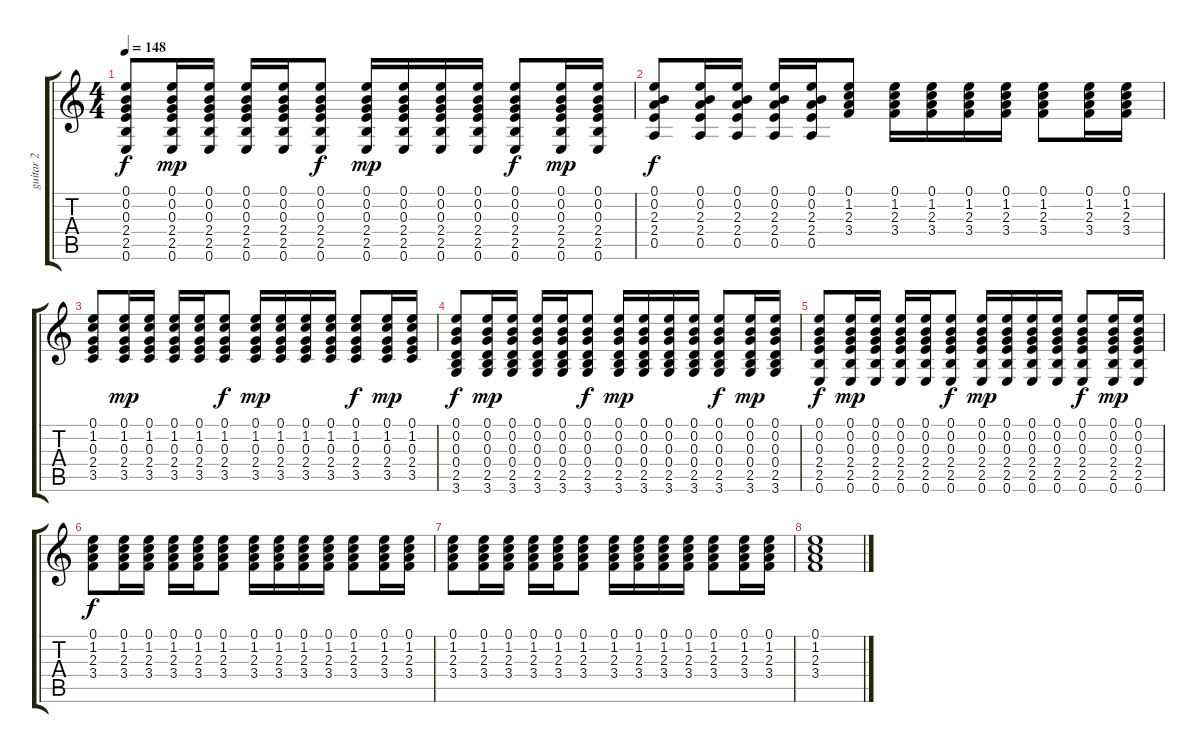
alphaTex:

\track ("guitar 2" "guitar 2") {instrument electricguitarjazz}
\staff {score tabs}
\tuning (E4 B3 G3 D3 A2 E2) {hide}
\ts (4 4)
\tempo 148
\clef g2
\ks c
(0.1 0.2 0.3 2.4 2.5 0.6).8{dy f} (0.1 0.2 0.3 2.4 2.5 0.6).16{dy mp} (0.1 0.2 0.3 2.4 2.5 0.6).16 (0.1 0.2 0.3 2.4 2.5 0.6).16 (0.1 0.2 0.3 2.4 2.5 0.6).16 (0.1 0.2 0.3 2.4 2.5 0.6).8{dy f} (0.1 0.2 0.3 2.4 2.5 0.6).16{dy mp} (0.1 0.2 0.3 2.4 2.5 0.6).16 (0.1 0.2 0.3 2.4 2.5 0.6).16 (0.1 0.2 0.3 2.4 2.5 0.6).16 (0.1 0.2 0.3 2.4 2.5 0.6).8{dy f} (0.1 0.2 0.3 2.4 2.5 0.6).16{dy mp} (0.1 0.2 0.3 2.4 2.5 0.6).16 |
(0.1 0.2 2.3 2.4 0.5).8{dy f} (0.1 0.2 2.3 2.4 0.5).16 (0.1 0.2 2.3 2.4 0.5).16 (0.1 0.2 2.3 2.4 0.5).16 (0.1 0.2 2.3 2.4 0.5).16 (0.1 1.2 2.3 3.4).8 (0.1 1.2 2.3 3.4).16 (0.1 1.2 2.3 3.4).16 (0.1 1.2 2.3 3.4).16 (0.1 1.2 2.3 3.4).16 (0.1 1.2 2.3 3.4).8 (0.1 1.2 2.3 3.4).16 (0.1 1.2 2.3 3.4).16 |
(0.1 1.2 0.3 2.4 3.5).8 (0.1 1.2 0.3 2.4 3.5).16{dy mp} (0.1 1.2 0.3 2.4 3.5).16 (0.1 1.2 0.3 2.4 3.5).16 (0.1 1.2 0.3 2.4 3.5).16 (0.1 1.2 0.3 2.4 3.5).8{dy f} (0.1 1.2 0.3 2.4 3.5).16{dy mp} (0.1 1.2 0.3 2.4 3.5).16 (0.1 1.2 0.3 2.4 3.5).16 (0.1 1.2 0.3 2.4 3.5).16 (0.1 1.2 0.3 2.4 3.5).8{dy f} (0.1 1.2 0.3 2.4 3.5).16{dy mp} (0.1 1.2 0.3 2.4 3.5).16 |
(0.1 0.2 0.3 0.4 2.5 3.6).8{dy f} (0.1 0.2 0.3 0.4 2.5 3.6).16{dy mp} (0.1 0.2 0.3 0.4 2.5 3.6).16 (0.1 0.2 0.3 0.4 2.5 3.6).16 (0.1 0.2 0.3 0.4 2.5 3.6).16 (0.1 0.2 0.3 0.4 2.5 3.6).8{dy f} (0.1 0.2 0.3 0.4 2.5 3.6).16{dy mp} (0.1 0.2 0.3 0.4 2.5 3.6).16 (0.1 0.2 0.3 0.4 2.5 3.6).16 (0.1 0.2 0.3 0.4 2.5 3.6).16 (0.1 0.2 0.3 0.4 2.5 3.6).8{dy f} (0.1 0.2 0.3 0.4 2.5 3.6).16{dy mp} (0.1 0.2 0.3 0.4 2.5 3.6).16 |
(0.1 0.2 0.3 2.4 2.5 0.6).8{dy f} (0.1 0.2 0.3 2.4 2.5 0.6).16{dy mp} (0.1 0.2 0.3 2.4 2.5 0.6).16 (0.1 0.2 0.3 2.4 2.5 0.6).16 (0.1 0.2 0.3 2.4 2.5 0.6).16 (0.1 0.2 0.3 2.4 2.5 0.6).8{dy f} (0.1 0.2 0.3 2.4 2.5 0.6).16{dy mp} (0.1 0.2 0.3 2.4 2.5 0.6).16 (0.1 0.2 0.3 2.4 2.5 0.6).16 (0.1 0.2 0.3 2.4 2.5 0.6).16 (0.1 0.2 0.3 2.4 2.5 0.6).8{dy f} (0.1 0.2 0.3 2.4 2.5 0.6).16{dy mp} (0.1 0.2 0.3 2.4 2.5 0.6).16 |
(0.1 1.2 2.3 3.4).8{dy f} (0.1 1.2 2.3 3.4).16 (0.1 1.2 2.3 3.4).16 (0.1 1.2 2.3 3.4).16 (0.1 1.2 2.3 3.4).16 (0.1 1.2 2.3 3.4).8 (0.1 1.2 2.3 3.4).16 (0.1 1.2 2.3 3.4).16 (0.1 1.2 2.3 3.4).16 (0.1 1.2 2.3 3.4).16 (0.1 1.2 2.3 3.4).8 (0.1 1.2 2.3 3.4).16 (0.1 1.2 2.3 3.4).16 |
(0.1 1.2 2.3 3.4).8 (0.1 1.2 2.3 3.4).16 (0.1 1.2 2.3 3.4).16 (0.1 1.2 2.3 3.4).16 (0.1 1.2 2.3 3.4).16 (0.1 1.2 2.3 3.4).8 (0.1 1.2 2.3 3.4).16 (0.1 1.2 2.3 3.4).16 (0.1 1.2 2.3 3.4).16 (0.1 1.2 2.3 3.4).16 (0.1 1.2 2.3 3.4).8 (0.1 1.2 2.3 3.4).16 (0.1 1.2 2.3 3.4).16 |
(0.1 1.2 2.3 3.4).1
